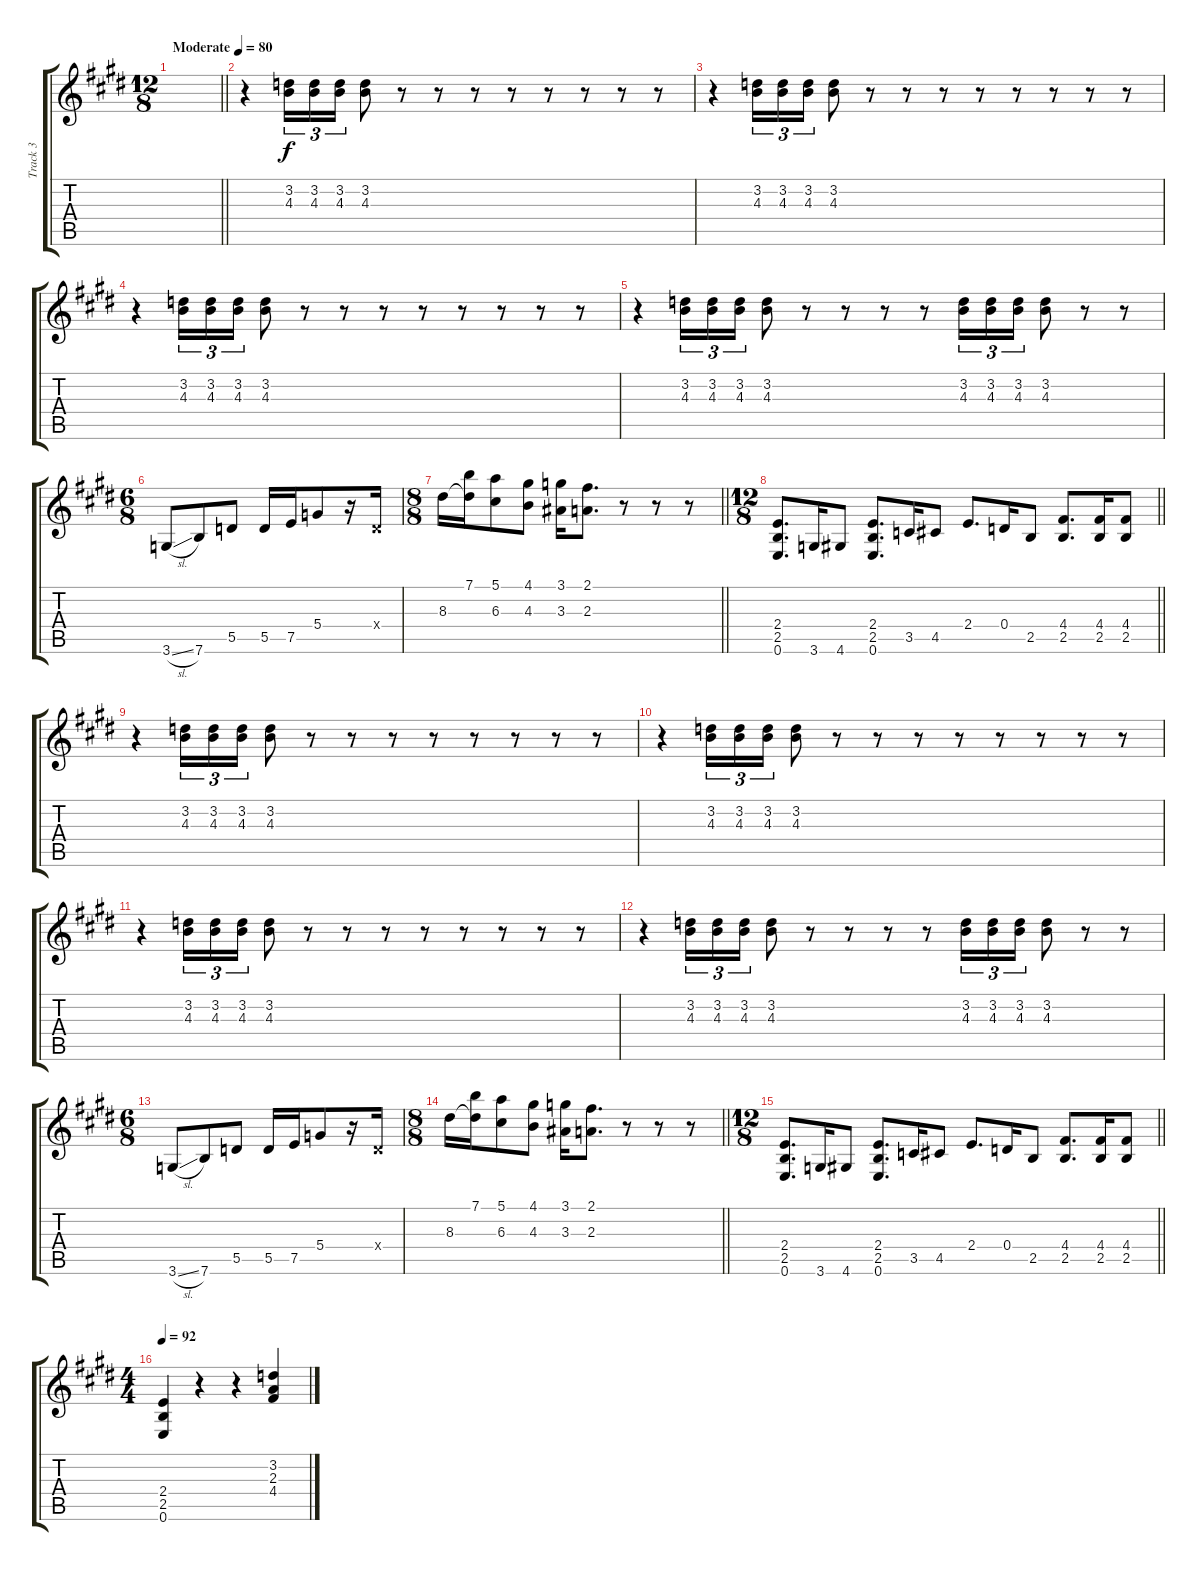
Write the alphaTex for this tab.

\track ("Track 3" "Track 3") {instrument electricguitarjazz}
\staff {score tabs}
\tuning (E4 B3 G3 D3 A2 E2) {hide}
\ts (12 8)
\tempo (80 "Moderate")
\clef g2
\barLineRight lightlight
\ks e
|
r.4 (3.2 4.3).16{tu (3 2)} (3.2 4.3).16{tu (3 2)} (3.2 4.3).16{tu (3 2)} (3.2 4.3).8 r.8 r.8 r.8 r.8 r.8 r.8 r.8 r.8 |
r.4 (3.2 4.3).16{tu (3 2)} (3.2 4.3).16{tu (3 2)} (3.2 4.3).16{tu (3 2)} (3.2 4.3).8 r.8 r.8 r.8 r.8 r.8 r.8 r.8 r.8 |
r.4 (3.2 4.3).16{tu (3 2)} (3.2 4.3).16{tu (3 2)} (3.2 4.3).16{tu (3 2)} (3.2 4.3).8 r.8 r.8 r.8 r.8 r.8 r.8 r.8 r.8 |
r.4 (3.2 4.3).16{tu (3 2)} (3.2 4.3).16{tu (3 2)} (3.2 4.3).16{tu (3 2)} (3.2 4.3).8 r.8 r.8 r.8 r.8 (3.2 4.3).16{tu (3 2)} (3.2 4.3).16{tu (3 2)} (3.2 4.3).16{tu (3 2)} (3.2 4.3).8 r.8 r.8 |
\ts (6 8)
3.6{sl}.8 7.6.8 5.5.8 5.5.16 7.5.16 5.4.8 r.16 0.4{x}.16 |
\ts (8 8)
\barLineRight lightlight
8.3.16 (7.1 8.3{t}).16 (5.1 6.3).8 (4.1 4.3).8 (3.1 3.3).16 (2.1 2.3).8{d} r.8 r.8 r.8 |
\ts (12 8)
\barLineRight lightlight
(2.4 2.5 0.6).8{d} 3.6.16 4.6.8 (2.4 2.5 0.6).8{d} 3.5.16 4.5.8 2.4.8{d} 0.4.16 2.5.8 (4.4 2.5).8{d} (4.4 2.5).16 (4.4 2.5).8 |
r.4 (3.2 4.3).16{tu (3 2)} (3.2 4.3).16{tu (3 2)} (3.2 4.3).16{tu (3 2)} (3.2 4.3).8 r.8 r.8 r.8 r.8 r.8 r.8 r.8 r.8 |
r.4 (3.2 4.3).16{tu (3 2)} (3.2 4.3).16{tu (3 2)} (3.2 4.3).16{tu (3 2)} (3.2 4.3).8 r.8 r.8 r.8 r.8 r.8 r.8 r.8 r.8 |
r.4 (3.2 4.3).16{tu (3 2)} (3.2 4.3).16{tu (3 2)} (3.2 4.3).16{tu (3 2)} (3.2 4.3).8 r.8 r.8 r.8 r.8 r.8 r.8 r.8 r.8 |
r.4 (3.2 4.3).16{tu (3 2)} (3.2 4.3).16{tu (3 2)} (3.2 4.3).16{tu (3 2)} (3.2 4.3).8 r.8 r.8 r.8 r.8 (3.2 4.3).16{tu (3 2)} (3.2 4.3).16{tu (3 2)} (3.2 4.3).16{tu (3 2)} (3.2 4.3).8 r.8 r.8 |
\ts (6 8)
3.6{sl}.8 7.6.8 5.5.8 5.5.16 7.5.16 5.4.8 r.16 0.4{x}.16 |
\ts (8 8)
\barLineRight lightlight
8.3.16 (7.1 8.3{t}).16 (5.1 6.3).8 (4.1 4.3).8 (3.1 3.3).16 (2.1 2.3).8{d} r.8 r.8 r.8 |
\ts (12 8)
\barLineRight lightlight
(2.4 2.5 0.6).8{d} 3.6.16 4.6.8 (2.4 2.5 0.6).8{d} 3.5.16 4.5.8 2.4.8{d} 0.4.16 2.5.8 (4.4 2.5).8{d} (4.4 2.5).16 (4.4 2.5).8 |
\ts (4 4)
\tempo 92
(2.4 2.5 0.6).4 r.4 r.4 (3.2 2.3 4.4).4
